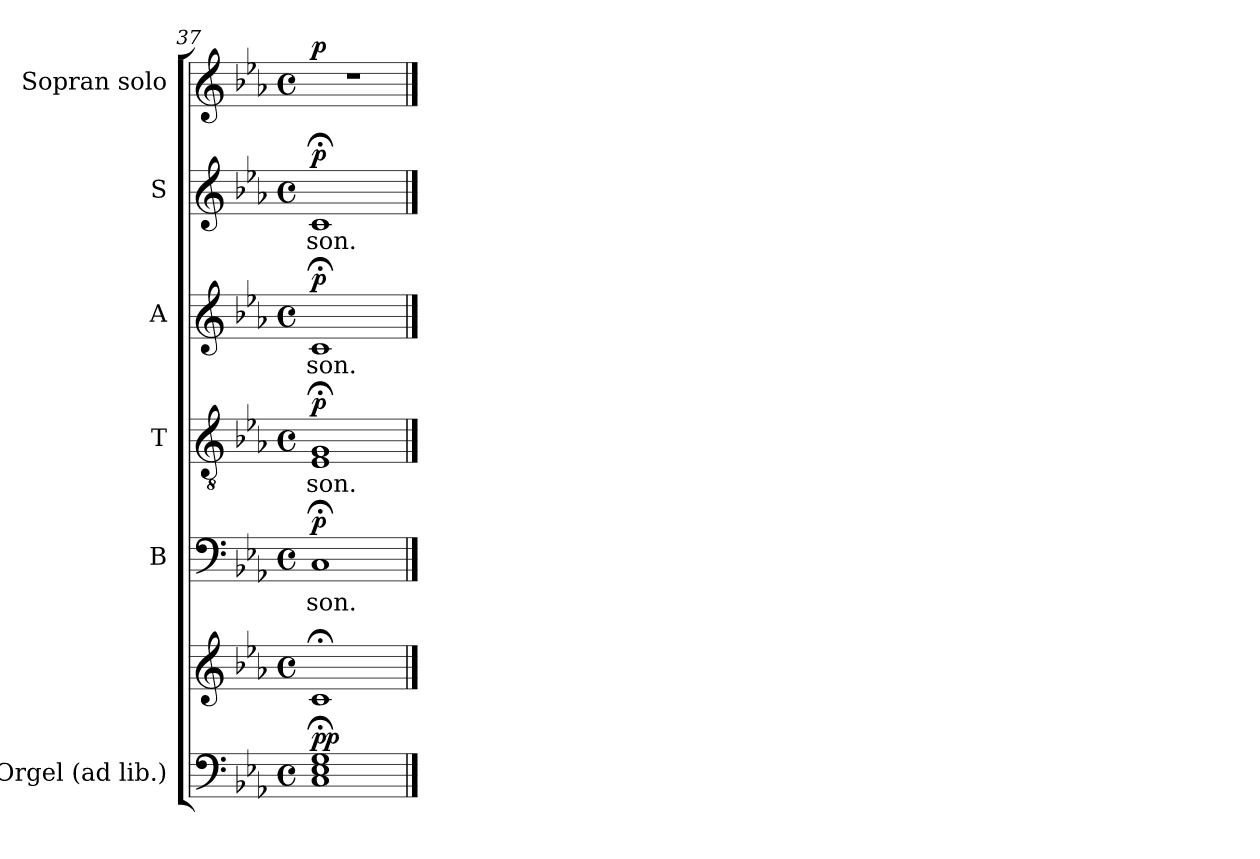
**kern	**kern	**dynam	**kern	**text	**dynam	**kern	**text	**dynam	**kern	**text	**dynam	**kern	**text	**dynam	**kern	**dynam
*part6	*part6	*part6	*part5	*part5	*part5	*part4	*part4	*part4	*part3	*part3	*part3	*part2	*part2	*part2	*part1	*part1
*staff7	*staff6	*staff6/7	*staff5	*staff5	*staff5	*staff4	*staff4	*staff4	*staff3	*staff3	*staff3	*staff2	*staff2	*staff2	*staff1	*staff1
*I"Orgel (ad lib.)	*	*	*I"B	*	*	*I"T	*	*	*I"A	*	*	*I"S	*	*	*I"Sopran solo	*
*	*	*	*	*	*	*	*	*	*	*	*	*	*	*	*I'Solo	*
*clefF4	*clefG2	*	*clefF4	*	*	*clefGv2	*	*	*clefG2	*	*	*clefG2	*	*	*clefG2	*
*k[b-e-a-]	*k[b-e-a-]	*	*k[b-e-a-]	*	*	*k[b-e-a-]	*	*	*k[b-e-a-]	*	*	*k[b-e-a-]	*	*	*k[b-e-a-]	*
*c:	*c:	*	*c:	*	*	*c:	*	*	*c:	*	*	*c:	*	*	*c:	*
*M4/4	*M4/4	*	*M4/4	*	*	*M4/4	*	*	*M4/4	*	*	*M4/4	*	*	*M4/4	*
*met(c)	*met(c)	*	*met(c)	*	*	*met(c)	*	*	*met(c)	*	*	*met(c)	*	*	*met(c)	*
=37	=37	=37	=37	=37	=37	=37	=37	=37	=37	=37	=37	=37	=37	=37	=37	=37
!	!	!LO:DY:a=2	!	!	!	!	!	!	!	!	!	!	!	!	!	!
!	!	!LO:DY:n=1:a	!	!	!LO:DY:a	!	!	!LO:DY:a	!	!	!LO:DY:a	!	!	!LO:DY:a	!	!LO:DY:a
1C;< 1E-;< 1G;<	1c;<	p p	1C;<	-son.	p	1E-;< 1G;<	-son.	p	1c;<	-son.	p	1c;<	-son.	p	1r	p
==	==	==	==	==	==	==	==	==	==	==	==	==	==	==	==	==
*-	*-	*-	*-	*-	*-	*-	*-	*-	*-	*-	*-	*-	*-	*-	*-	*-
